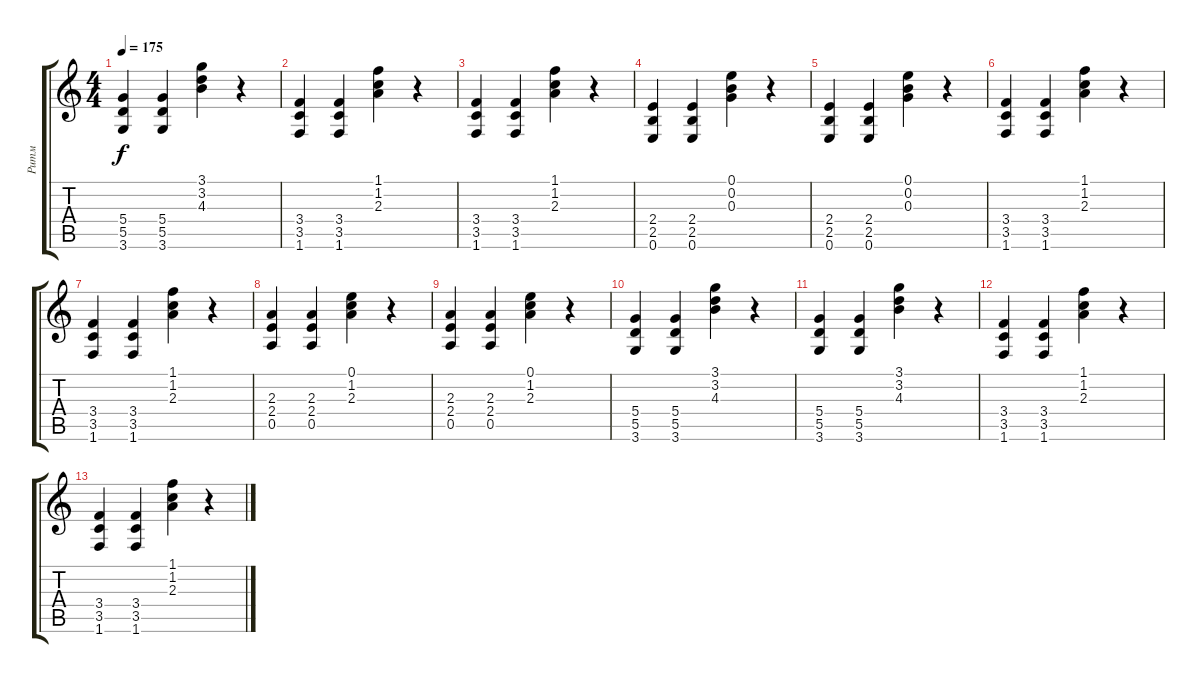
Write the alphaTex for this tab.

\track ("Ритм" "Ритм") {instrument acousticguitarsteel}
\staff {score tabs}
\tuning (E4 B3 G3 D3 A2 E2) {hide}
\ts (4 4)
\tempo 175
\clef g2
\ks c
(5.4 5.5 3.6).4{dy f} (5.4 5.5 3.6).4 (3.1 3.2 4.3).4 r.4 |
(3.4 3.5 1.6).4 (3.4 3.5 1.6).4 (1.1 1.2 2.3).4 r.4 |
(3.4 3.5 1.6).4 (3.4 3.5 1.6).4 (1.1 1.2 2.3).4 r.4 |
(2.4 2.5 0.6).4 (2.4 2.5 0.6).4 (0.1 0.2 0.3).4 r.4 |
(2.4 2.5 0.6).4 (2.4 2.5 0.6).4 (0.1 0.2 0.3).4 r.4 |
(3.4 3.5 1.6).4 (3.4 3.5 1.6).4 (1.1 1.2 2.3).4 r.4 |
(3.4 3.5 1.6).4 (3.4 3.5 1.6).4 (1.1 1.2 2.3).4 r.4 |
(2.3 2.4 0.5).4 (2.3 2.4 0.5).4 (0.1 1.2 2.3).4 r.4 |
(2.3 2.4 0.5).4 (2.3 2.4 0.5).4 (0.1 1.2 2.3).4 r.4 |
(5.4 5.5 3.6).4 (5.4 5.5 3.6).4 (3.1 3.2 4.3).4 r.4 |
(5.4 5.5 3.6).4 (5.4 5.5 3.6).4 (3.1 3.2 4.3).4 r.4 |
(3.4 3.5 1.6).4 (3.4 3.5 1.6).4 (1.1 1.2 2.3).4 r.4 |
(3.4 3.5 1.6).4 (3.4 3.5 1.6).4 (1.1 1.2 2.3).4 r.4
